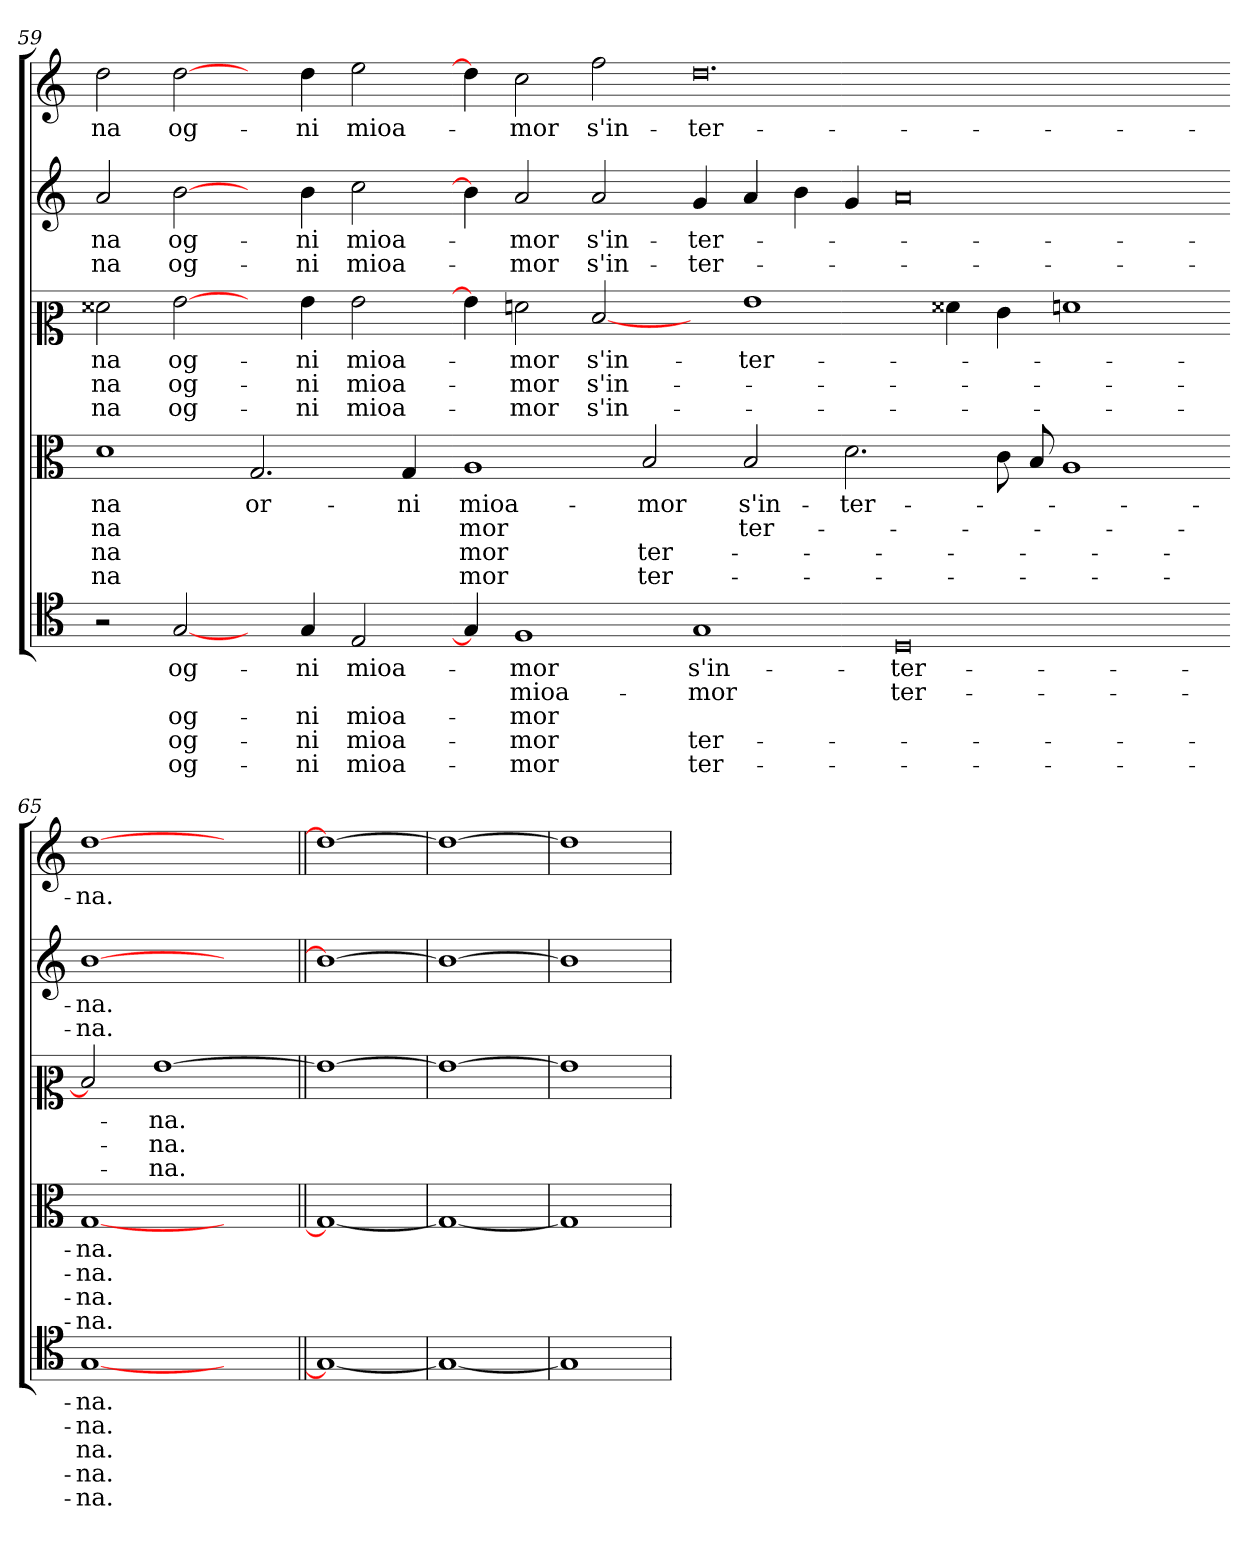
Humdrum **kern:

**kern	**text	**text	**text	**text	**text	**kern	**text	**text	**text	**text	**kern	**text	**text	**text	**kern	**text	**text	**kern	**text
*part5	*part5	*part5	*part5	*part5	*part5	*part4	*part4	*part4	*part4	*part4	*part3	*part3	*part3	*part3	*part2	*part2	*part2	*part1	*part1
*staff5	*staff5	*staff5	*staff5	*staff5	*staff5	*staff4	*staff4	*staff4	*staff4	*staff4	*staff3	*staff3	*staff3	*staff3	*staff2	*staff2	*staff2	*staff1	*staff1
*clefC4	*	*	*	*	*	*clefC3	*	*	*	*	*clefC2	*	*	*	*clefG2	*	*	*clefG2	*
*k[]	*	*	*	*	*	*k[]	*	*	*	*	*k[]	*	*	*	*k[]	*	*	*k[]	*
=59	=59	=59	=59	=59	=59	=59	=59	=59	=59	=59	=59	=59	=59	=59	=59	=59	=59	=59	=59
2r	.	.	.	.	.	1d	na	na	na	na	2f##X	na	na	na	2a	na	na	2dd	na
[2G	og-	.	og-	og-	og-	.	.	.	.	.	[2g	og-	og-	og-	[2b	og-	og-	[2dd	og-
4ryy	.	.	.	.	.	2.G	or-	.	.	.	4ryy	.	.	.	4ryy	.	.	4ryy	.
4G	ni	.	ni	ni	ni	.	.	.	.	.	4g	ni	ni	ni	4b	ni	ni	4dd	ni
2E	mioa-	.	mioa-	mioa-	mioa-	.	.	.	.	.	2g	mioa-	mioa-	mioa-	2cc	mioa-	mioa-	2ee	mioa-
.	.	.	.	.	.	4G	ni	.	.	.	.	.	.	.	.	.	.	.	.
=61-	=61-	=61-	=61-	=61-	=61-	=61-	=61-	=61-	=61-	=61-	=61-	=61-	=61-	=61-	=61-	=61-	=61-	=61-	=61-
4G]	.	.	.	.	.	1A	mioa-	mor	mor	mor	4g]	.	.	.	4b]	.	.	4dd]	.
1F	mor	mioa-	mor	mor	mor	.	.	.	.	.	2f	mor	mor	mor	2a	mor	mor	2cc	mor
.	.	.	.	.	.	.	.	.	.	.	[2d	s'in-	s'in-	s'in-	2a	s'in-	s'in-	2ff	s'in-
.	.	.	.	.	.	2B	mor	.	ter-	ter-	.	.	.	.	.	.	.	.	.
1G	s'in-	mor	.	ter-	ter-	.	.	.	.	.	4ryy	.	.	.	4g	ter-	ter-	0.dd	ter-
.	.	.	.	.	.	2B	s'in-	ter-	.	.	1g	ter-	.	.	4a	.	.	.	.
.	.	.	.	.	.	.	.	.	.	.	.	.	.	.	4b	.	.	.	.
.	.	.	.	.	.	2.d	ter-	.	.	.	.	.	.	.	4g	.	.	.	.
0D	ter-	ter-	.	.	.	.	.	.	.	.	.	.	.	.	0a	.	.	.	.
.	.	.	.	.	.	.	.	.	.	.	4f##X	.	.	.	.	.	.	.	.
.	.	.	.	.	.	8c	.	.	.	.	4e	.	.	.	.	.	.	.	.
.	.	.	.	.	.	8B	.	.	.	.	.	.	.	.	.	.	.	.	.
.	.	.	.	.	.	1A	.	.	.	.	1f	.	.	.	.	.	.	.	.
.	.	.	.	.	.	4ryy	.	.	.	.	4ryy	.	.	.	.	.	.	.	.
=65-	=65-	=65-	=65-	=65-	=65-	=65-	=65-	=65-	=65-	=65-	=65-	=65-	=65-	=65-	=65-	=65-	=65-	=65-	=65-
[1G/	na.	na.	na.	na.	na.	[1G/	na.	na.	na.	na.	2d]	.	.	.	[1b	na.	na.	[1dd	na.
.	.	.	.	.	.	.	.	.	.	.	[1g	na.	na.	na.	.	.	.	.	.
2ryy	.	.	.	.	.	2ryy	.	.	.	.	.	.	.	.	2ryy	.	.	2ryy	.
=66||	=66||	=66||	=66||	=66||	=66||	=66||	=66||	=66||	=66||	=66||	=66||	=66||	=66||	=66||	=66||	=66||	=66||	=66||	=66||
1G/_	.	.	.	.	.	1G/_	.	.	.	.	1g_	.	.	.	1b_	.	.	1dd_	.
=67	=67	=67	=67	=67	=67	=67	=67	=67	=67	=67	=67	=67	=67	=67	=67	=67	=67	=67	=67
1G/_	.	.	.	.	.	1G/_	.	.	.	.	1g_	.	.	.	1b_	.	.	1dd_	.
=68	=68	=68	=68	=68	=68	=68	=68	=68	=68	=68	=68	=68	=68	=68	=68	=68	=68	=68	=68
1G/]	.	.	.	.	.	1G/]	.	.	.	.	1g]	.	.	.	1b]	.	.	1dd]	.
=	=	=	=	=	=	=	=	=	=	=	=	=	=	=	=	=	=	=	=
*-	*-	*-	*-	*-	*-	*-	*-	*-	*-	*-	*-	*-	*-	*-	*-	*-	*-	*-	*-
